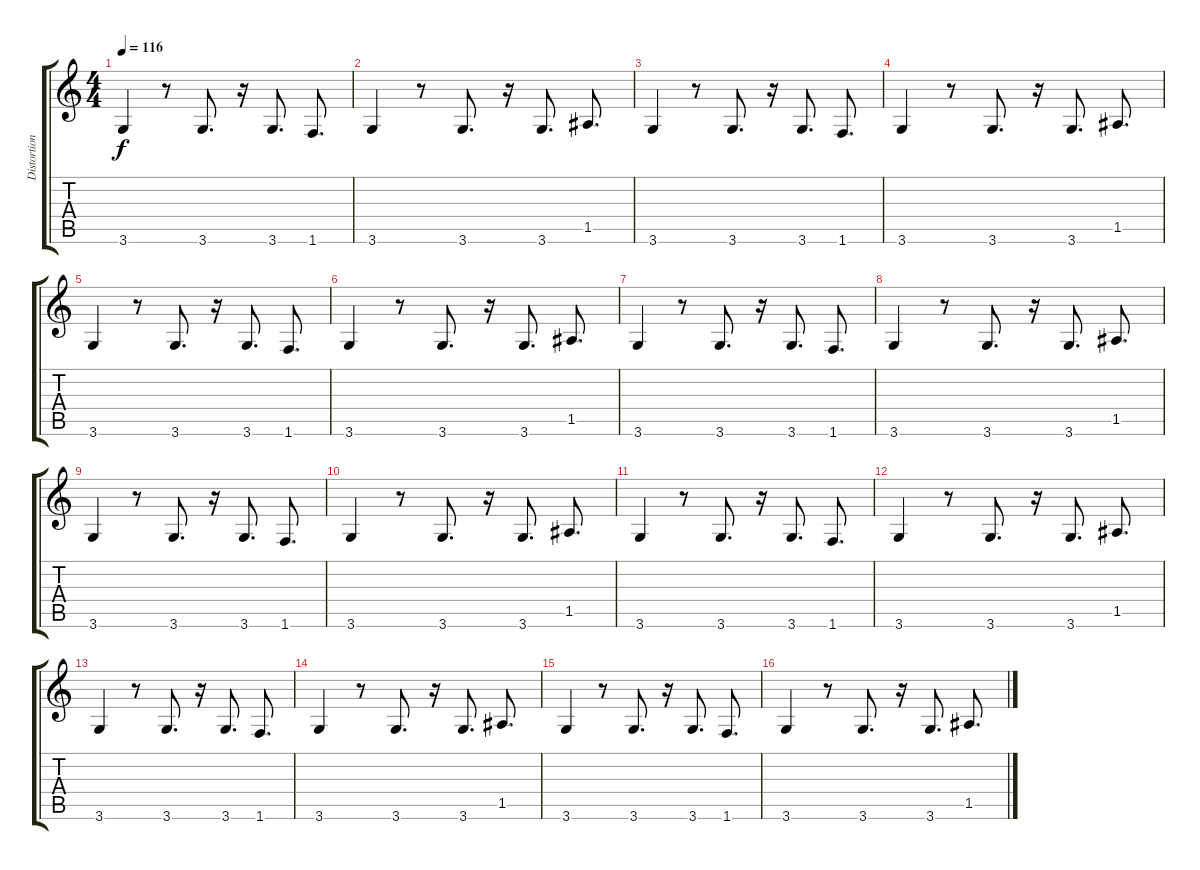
\track ("Distortion GT." "Distortion") {instrument distortionguitar}
\staff {score tabs}
\tuning (E4 B3 G3 D3 A2 E2) {hide}
\ts (4 4)
\tempo 116
\clef g2
\ks c
3.6.4{dy f} r.8 3.6.8{d} r.16 3.6.8{d} 1.6.8{d} |
3.6.4 r.8 3.6.8{d} r.16 3.6.8{d} 1.5.8{d} |
3.6.4 r.8 3.6.8{d} r.16 3.6.8{d} 1.6.8{d} |
3.6.4 r.8 3.6.8{d} r.16 3.6.8{d} 1.5.8{d} |
3.6.4 r.8 3.6.8{d} r.16 3.6.8{d} 1.6.8{d} |
3.6.4 r.8 3.6.8{d} r.16 3.6.8{d} 1.5.8{d} |
3.6.4 r.8 3.6.8{d} r.16 3.6.8{d} 1.6.8{d} |
3.6.4 r.8 3.6.8{d} r.16 3.6.8{d} 1.5.8{d} |
3.6.4 r.8 3.6.8{d} r.16 3.6.8{d} 1.6.8{d} |
3.6.4 r.8 3.6.8{d} r.16 3.6.8{d} 1.5.8{d} |
3.6.4 r.8 3.6.8{d} r.16 3.6.8{d} 1.6.8{d} |
3.6.4 r.8 3.6.8{d} r.16 3.6.8{d} 1.5.8{d} |
3.6.4 r.8 3.6.8{d} r.16 3.6.8{d} 1.6.8{d} |
3.6.4 r.8 3.6.8{d} r.16 3.6.8{d} 1.5.8{d} |
3.6.4 r.8 3.6.8{d} r.16 3.6.8{d} 1.6.8{d} |
3.6.4 r.8 3.6.8{d} r.16 3.6.8{d} 1.5.8{d}
